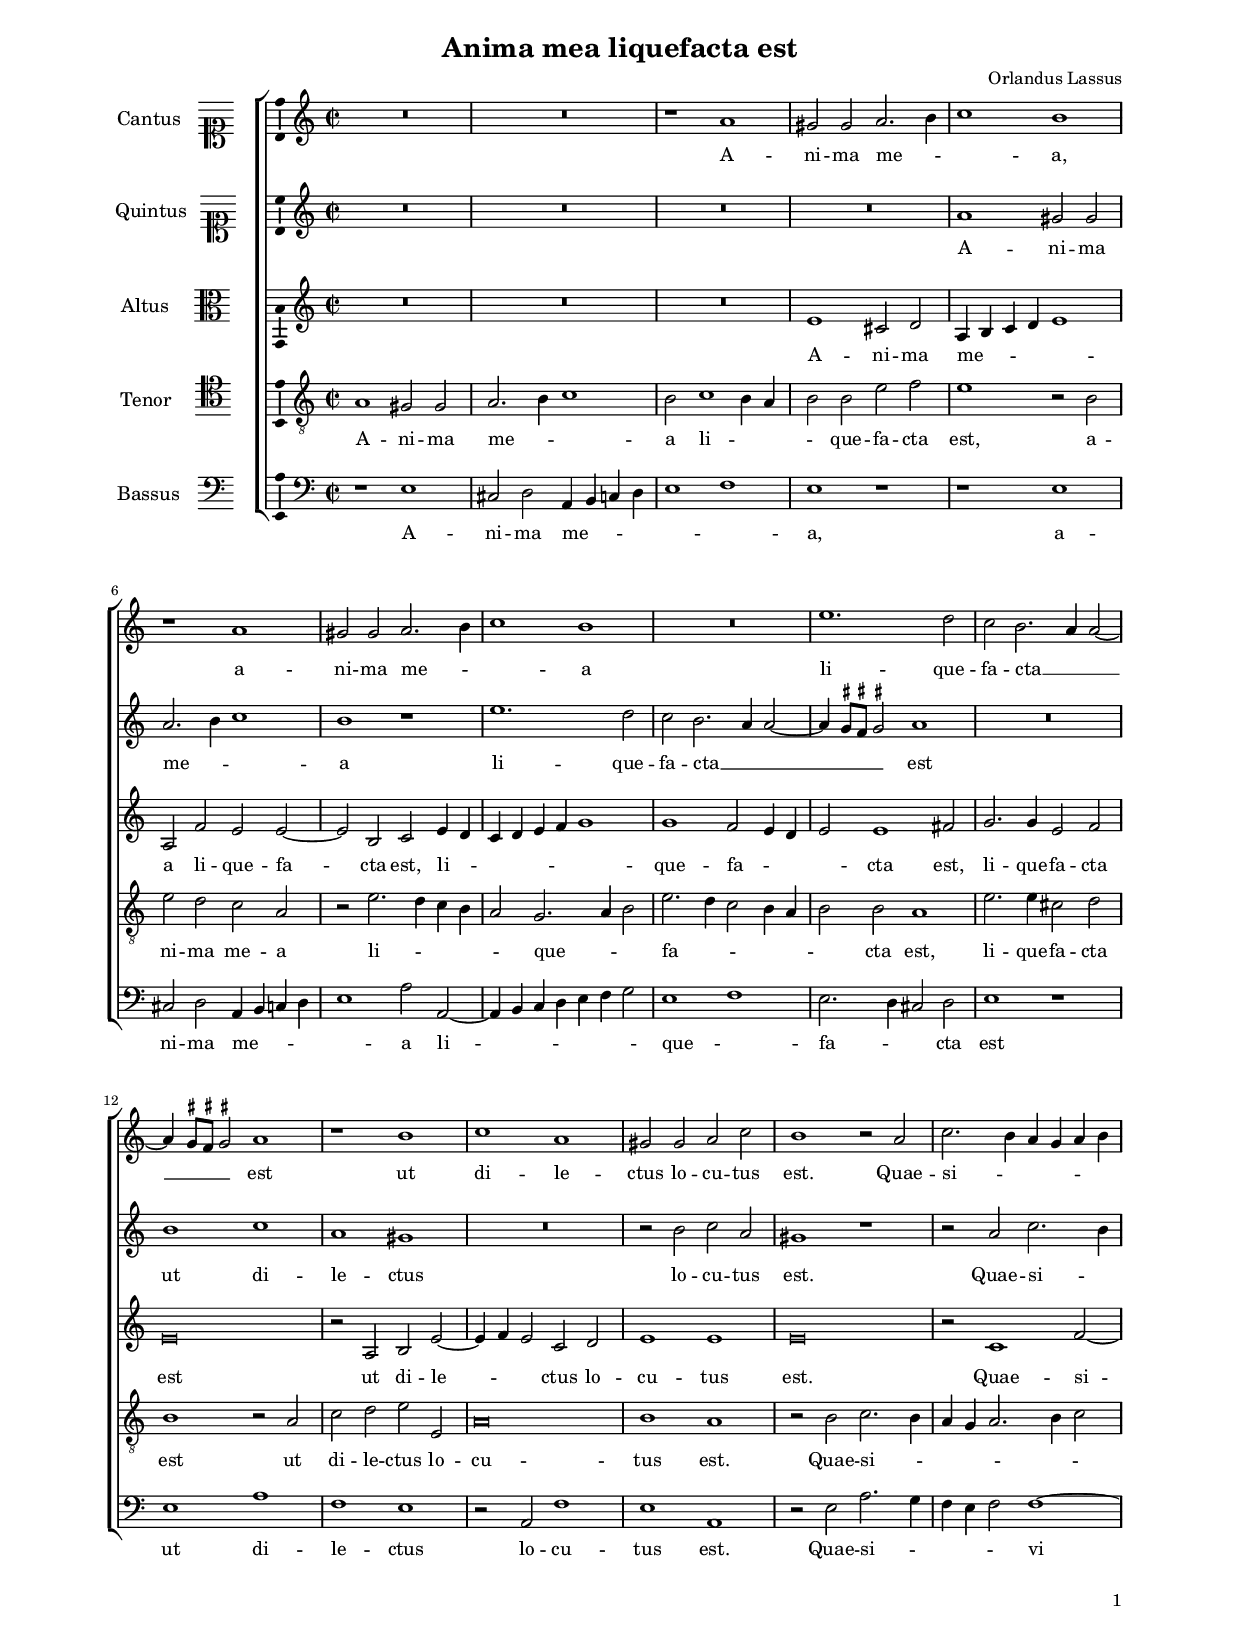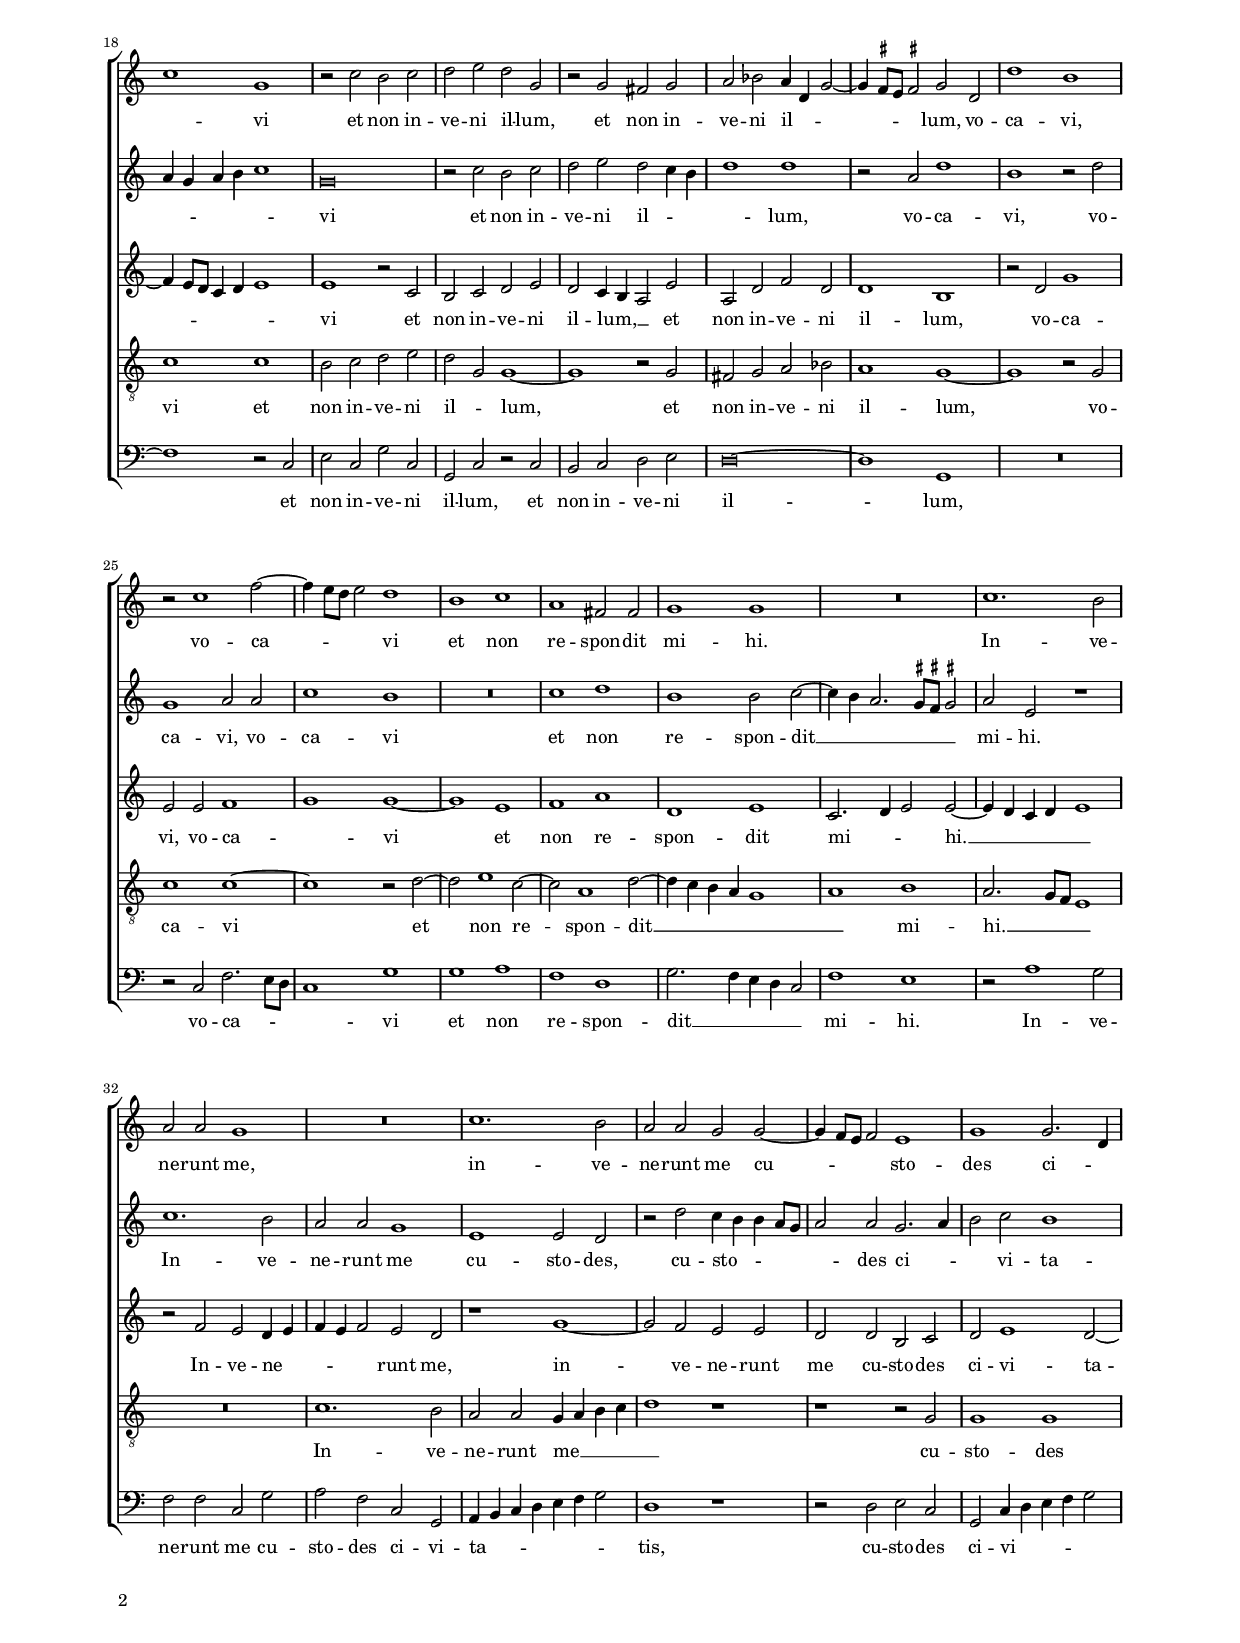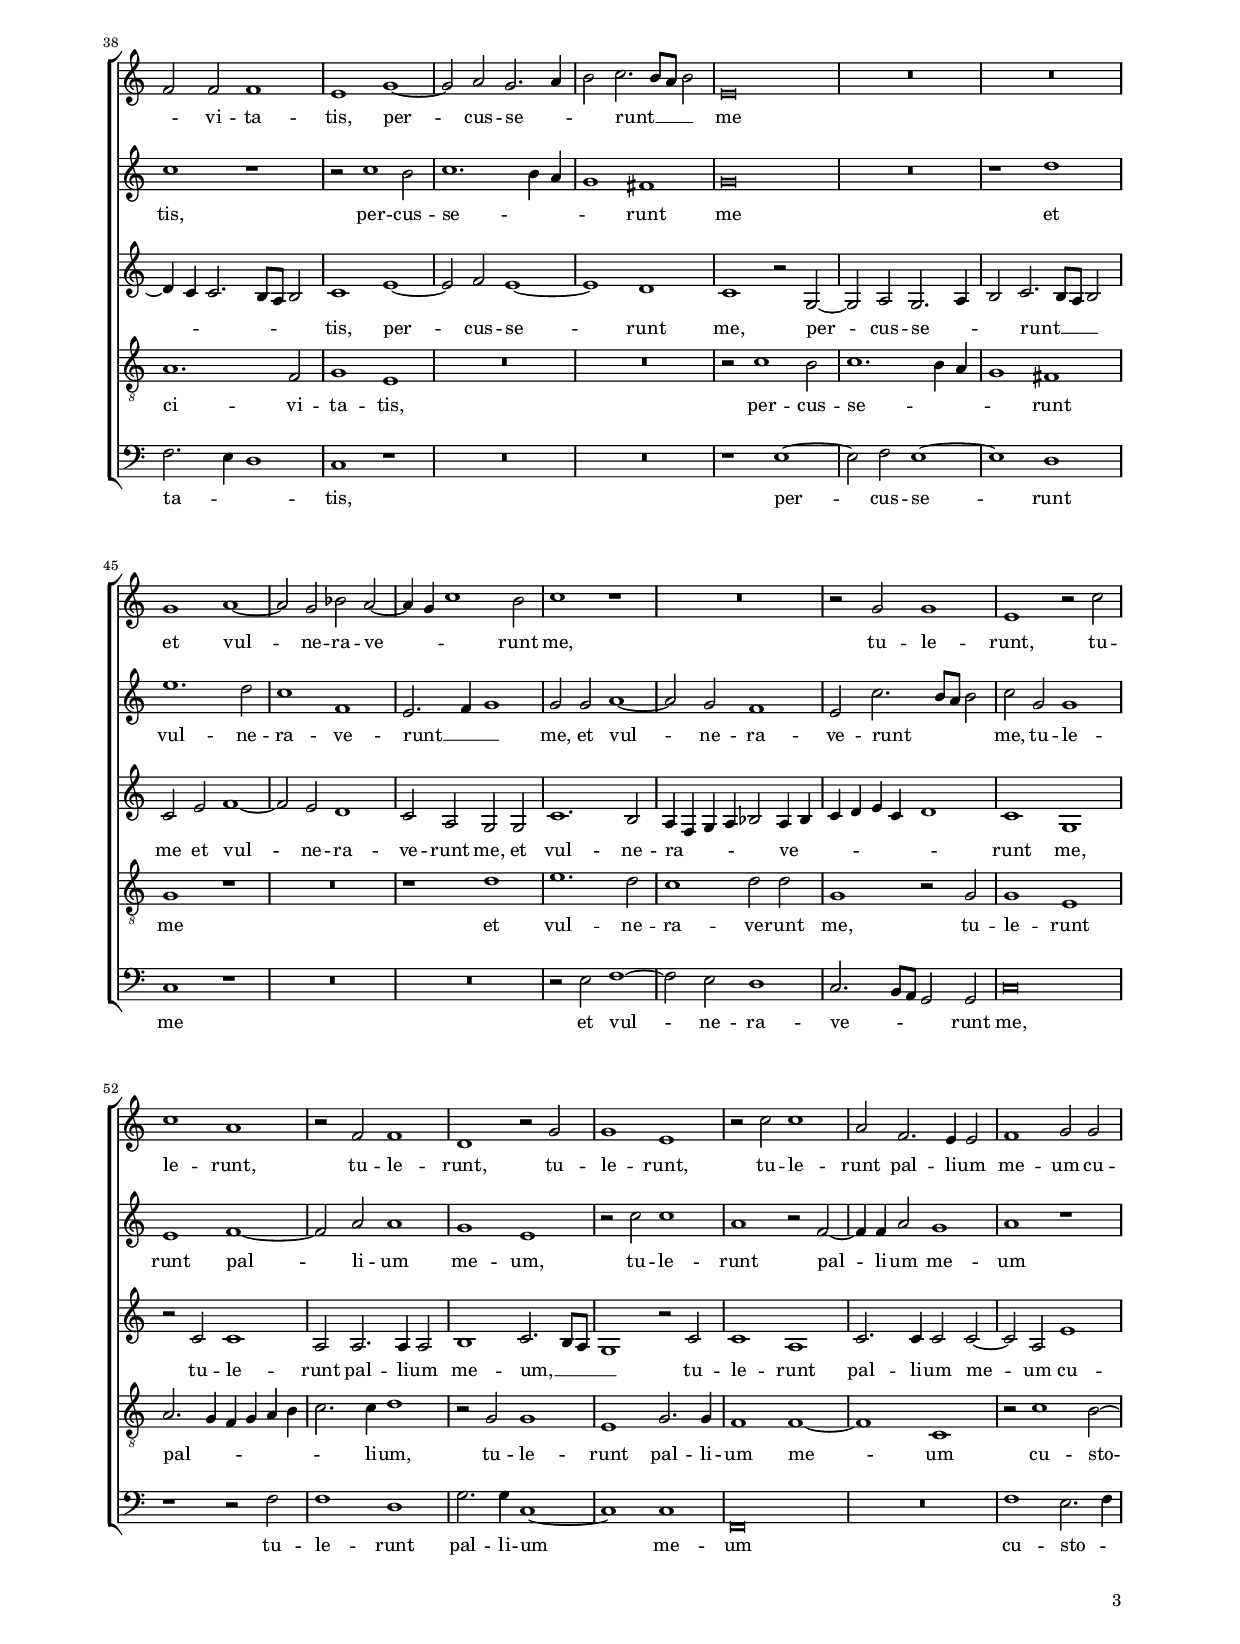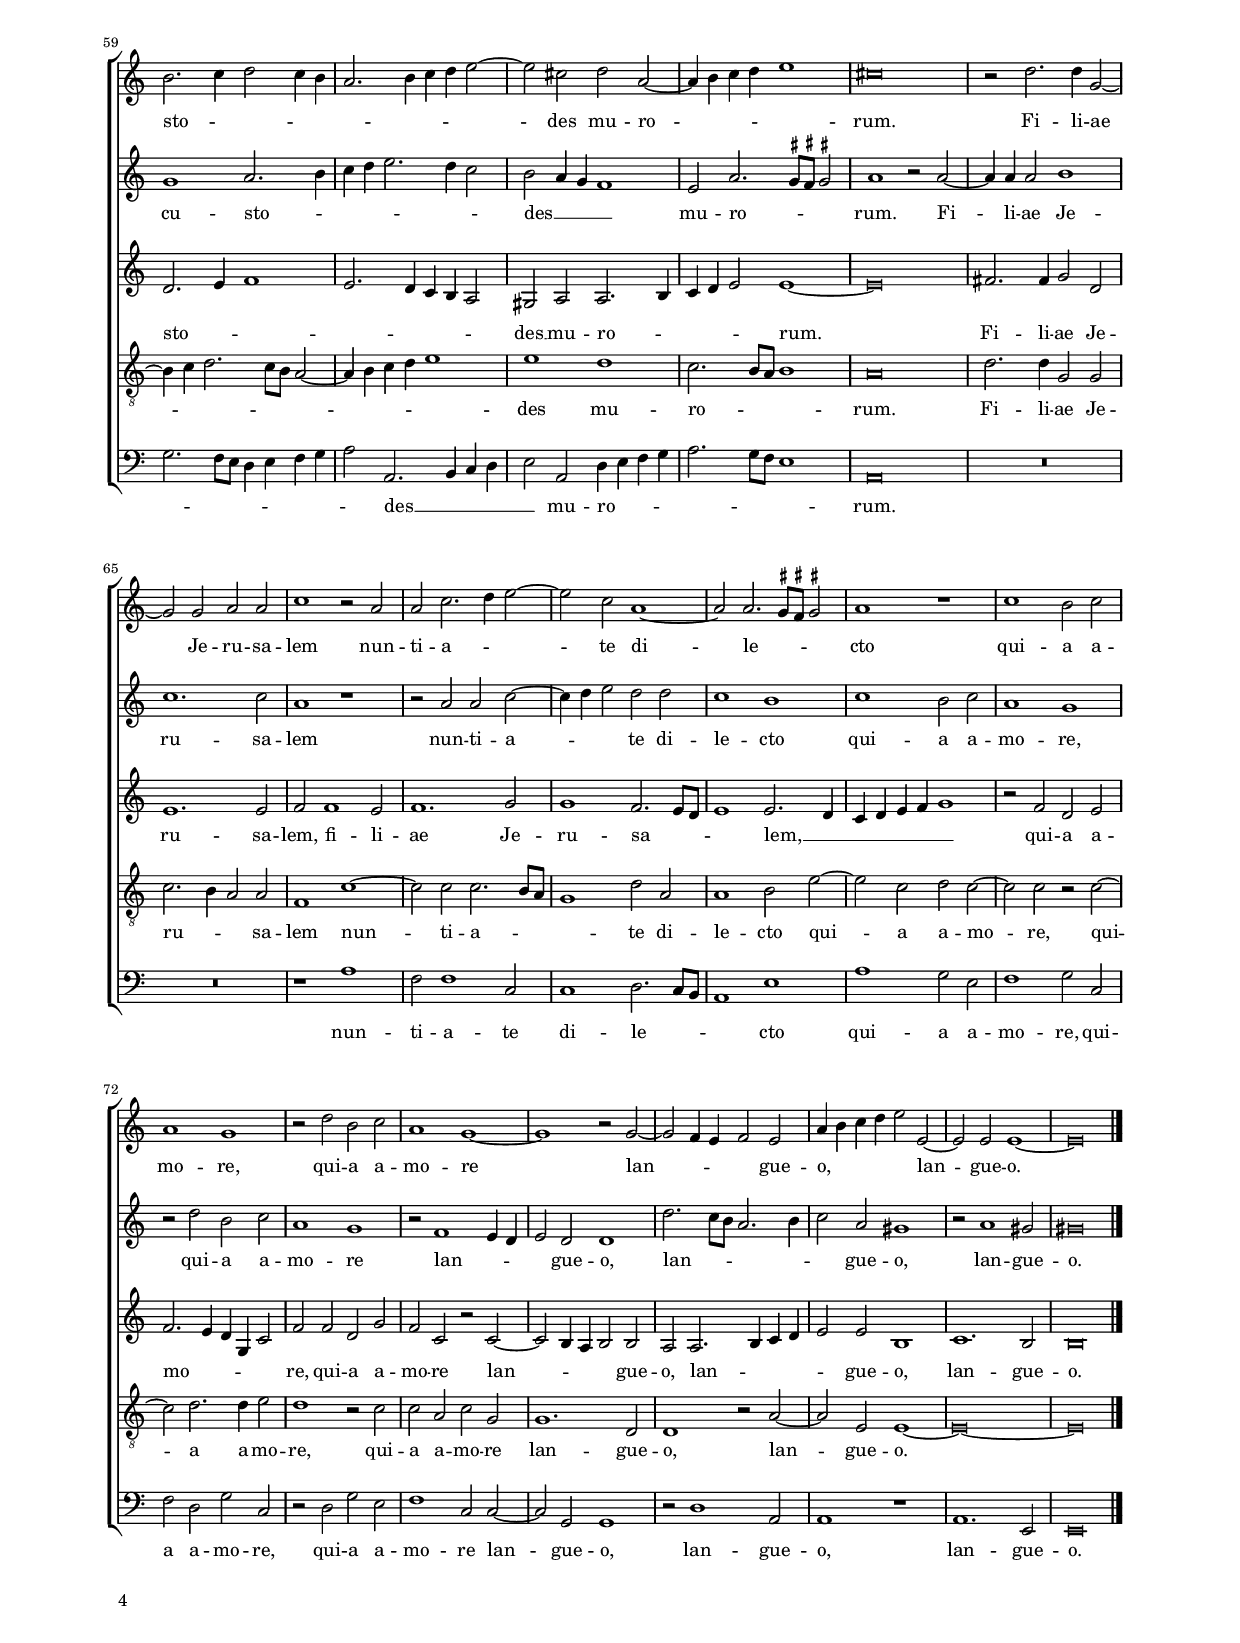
\header
{
  title="Anima mea liquefacta est"
  composer="Orlandus Lassus"
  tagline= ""
}

\version "2.20.0"
\include "deutsch.ly"
#(set-global-staff-size 15)
#(ly:set-option 'point-and-click #f)

	
\paper
	{
	top-margin = 1.8 \cm
	bottom-margin = 1.2 \cm
	left-margin = 2 \cm
	right-margin = 2 \cm
	ragged-bottom = ##f
	ragged-last-bottom = ##f
	print-page-number = ##f
    system-system-spacing = #'((basic-distance . 17) (minimum-distance . 14) (padding . 6) (strechability . 150))
	oddFooterMarkup=\markup   \fill-line { "" \fromproperty #'page:page-number-string }
    evenFooterMarkup=\markup  \fill-line { \fromproperty #'page:page-number-string "" }
    last-bottom-spacing = #'((basic-distance . 12) (minimum-distance . 7) (padding . 4))
%	systems-per-page = 3
%	min-systems-per-page = 3
	}

	
global = {
	\key c \major
	\time 2/2 \set Score.measureLength = #(ly:make-moment 2/1)
	\skip 1*2*79 \bar "|."
	}

	ficta = { \once \set suggestAccidentals = ##t }
	
	forget = #(define-music-function (music) (ly:music?) #{
		\accidentalStyle forget
		$music
		\accidentalStyle default
		#})
    
    m = \melisma
    me = \melismaEnd



incipitcantus = \markup { \score {
	{
	\set Staff.instrumentName = \markup { \fontsize #1 "Cantus" }
	\key c \major
	\clef soprano
	s4 \bar ""
	}
	\layout  {
	raggedright = ##t
	indent = 1.6 \cm
	line-width = 2.2\cm
	\context { \Staff \remove Time_signature_engraver }
	\override Staff.Clef.Y-extent = #'(0 . 0)
	}} \hspace #1 }
	

incipitquintus = \markup { \score {
	{
	\set Staff.instrumentName = \markup { \fontsize #1 "Quintus" }
	\key c \major
	\clef soprano
	s4 \bar ""
	}
	\layout  {
	raggedright = ##t
	indent = 1.6 \cm
	line-width = 2.2\cm
	\context { \Staff \remove Time_signature_engraver }
	\override Staff.Clef.Y-extent = #'(0 . 0)
	}} \hspace #1 }
      
      
incipitaltus = \markup { \score {
	{
	\set Staff.instrumentName = \markup { \fontsize #1 "Altus" }
	\key c \major
	\clef alto
	s4 \bar ""
	}
	\layout  {
	raggedright = ##t
	indent = 1.6 \cm
	line-width = 2.2\cm
	\context { \Staff \remove Time_signature_engraver }
	\override Staff.Clef.Y-extent = #'(0 . 0)
	}} \hspace #1 }


incipittenor = \markup { \score {
	{
	\set Staff.instrumentName = \markup { \fontsize #1 "Tenor" }
	\key c \major
	\clef tenor
	s4 \bar ""
	}
	\layout  {
	raggedright = ##t
	indent = 1.6 \cm
	line-width = 2.2\cm
	\context { \Staff \remove Time_signature_engraver }
	\override Staff.Clef.Y-extent = #'(0 . 0)
	}} \hspace #1 }
      
      
incipitbassus = \markup { \score {
	{
	\set Staff.instrumentName = \markup { \fontsize #1 "Bassus" }
	\key c \major
	\clef bass
	s4 \bar ""
	}
	\layout  {
	raggedright = ##t
	indent = 1.6 \cm
	line-width = 2.2\cm
	\context { \Staff \remove Time_signature_engraver }
	\override Staff.Clef.Y-extent = #'(0 . 0)
	}} \hspace #1 }


cantus =  \relative c''
	{
	R\breve
	R\breve
	r1 a
	gis2 gis a2. \m h4
%5
	c1 \me h |
	r1 a
	gis2 gis a2. \m h4
	c1 \me h
	R\breve
%10
	e1. d2 |
	c2 h2. \m a4 a2~ 
	a4 \ficta gis8 \ficta fis \ficta gis!2 \me a1
	r1 h
	c1 a
%15
	gis2 gis a c |
	h1 r2 a
	c2. \m h4 a g a h
	c1 \me g
	r2 c h c
%20
	d2 e d g, |
	r2 g fis g
	a2 b a4 \m d, g2~
	g4 \ficta fis8 e \ficta fis!2 \me g d
	d'1 h
%25
	r2 c1 f2~ |
	f4 \m e8 d e2 \me d1
	h1 c
	a1 fis2 fis
	g1 g
%30
	R\breve |
	c1. h2
	a2 a g1
	R\breve
	c1. h2
%35
	a2 a g g~ |
	g4 \m f8 e f2 \me e1
	g1 g2. \m d4
	f2 \me f f1
	e1 g~
%40
	g2 a g2. \m a4 |
	h2 \me c2. \m h8 a h2 \me 
	e,\breve
	R\breve
	R\breve
%45
	g1 a~ |
	a2 g b a~
	a4 \m g c1 \me h2
	c1 r
	R\breve
%50
	r2 g g1 |
	e1 r2 c'
	c1 a
	r2 f f1
	d1 r2 g
%55
	g1 e |
	r2 c' c1
	a2 f2. e4 e2
	f1 g2 g
	h2. \m c4 d2 c4 h
%60
	a2. h4 c d e2~ |
	e2 \me cis d a~
	a4 \m h c d e1 \me 
	cis\breve
	r2 d2. d4 g,2~
%65
	g2 g a a |
	c1 r2 a
	a2 c2. \m d4 e2~
	e2 \me c a1~
	a2 a2. \m \ficta gis8 \ficta fis \ficta gis!2 \me 
%70
	a1 r |
	c1 h2 c
	a1 g
	r2 d' h c
	a1 g~
%75
	g1 r2 g~ |
	g2 \m f4 e f2 \me e
	a4 \m h c d e2 \me e,~
	e2 e e1~
	e\breve
	}
	

quintus = \relative c''
	{
	R\breve
	R\breve
	R\breve
	R\breve
%5
	a1 gis2 gis |
	a2. \m h4 c1 \me 
	h1 r
	e1. d2
	c2 h2. \m a4 a2~
%10
	a4 \ficta gis8 \ficta fis \ficta gis!2 \me a1 |
	R\breve
	h1 c
	a1 gis
	R\breve
%15
	r2 h c a |
	gis1 r
	r2 a c2. \m h4
	a4 g a h c1 \me 
	g\breve
%20
	r2 c h c |
	d2 e d \m c4 h
	d1 \me d
	r2 a d1
	h1 r2 d
%25
	g,1 a2 a |
	c1 h
	R\breve
	c1 d
	h1 h2 c2~
%30
	c4 \m h a2. \ficta gis8 \ficta fis \ficta gis!2 \me |
	a2 e r1
	c'1. h2
	a2 a g1
	e1 e2 d
%35
	r2 d' c4 \m h h a8 g |
	a2 \me a g2. \m a4
	h2 \me c h1
	c1 r
	r2 c1 h2
%40
	c1. \m h4 a |
	g1 \me fis
	g\breve
	R\breve
	r1 d'
%45
	e1. d2 |
	c1 f,
	e2. \m f4 g1 \me 
	g2 g a1~
	a2 g f1
%50
	e2 c'2. \m h8 a h2 \me |
	c2 g g1
	e1 f~
	f2 a a1
	g1 e
%55
	r2 c' c1 |
	a1 r2 f~
	f4 f a2 g1
	a1 r
	g1 a2. \m h4
%60
	c4 d e2. d4 c2 \me |
	h2 \m a4 g f1 \me 
	e2 a2. \m \ficta gis8 \ficta fis \ficta gis!2 \me 
	a1 r2 a~
	a4 a a2 h1
%65
	c1. c2 |
	a1 r
	r2 a a c~
	c4 \m d e2 \me d d
	c1 h
%70
	c1 h2 c |
	a1 g
	r2 d' h c
	a1 g
	r2 f1 \m e4 d
%75
	e2 \me d d1 |
	d'2. \m c8 h a2. h4
	c2 \me a gis1
	r2 a1 gis2
	gis\breve
	}

altus = \relative c'
    {
	R\breve
	R\breve
	R\breve
	e1 cis2 d
%5
	a4 \m h c d e1 \me |
	a,2 f' e e~
	e2 h c e4 \m d
	c4 d e f g1 \me 
	g1 f2 \m e4 d
%10
	e2 \me e1 fis2 |
	g2. g4 e2 f
	e\breve
	r2 a, h e~
	e4 \m f e2 \me c d
%15
	e1 e |
	e\breve
	r2 c1 f2~
	f4 \m e8 d c4 d e1 \me 
	e1 r2 c
%20
	h2 c d e |
	d2 c4 \m h a2 \me e'
	a,2 d f d
	d1 h
	r2 d g1
%25
	e2 e f1 \m |
	g1 \me g~
	g1 e
	f1 a
	d,1 e
%30
	c2. \m d4 e2 \me e~ |
	e4 \m d c d e1 \me 
	r2 f e d4 \m e
	f4 e f2 \me e d
	r1 g~
%35
	g2 f e e |
	d2 d h c
	d2 e1 d2~
	d4 \m c c2. h8 a h2 \me 
	c1 e~
%40
	e2 f e1~ |
	e1 d
	c1 r2 g~
	g2 a g2. \m a4
	h2 \me c2. \m h8 a h2 \me 
%45
	c2 e f1~ |
	f2 e d1
	c2 a g g
	c1. h2
	a4 \m f g a b2 \me a4 \m b
%50
	c4 d e c d1 \me |
	c1 g
	r2 c c1
	a2 a2. a4 a2
	h1 c2. \m h8 a
%55
	g1 \me r2 c |
	c1 a
	c2. c4 c2 c~
	c2 a e'1
	d2. \m e4 f1
%60
	e2. d4 c h a2 \me |
	gis2 a a2. \m h4
	c4 d e2 \me e1~
	e\breve
	fis2. fis4 g2 d
%65
	e1. e2 |
	f2 f1 e2
	f1. g2
	g1 f2. \m e8 d
	e1 \me e2. \m d4
%70
	c4 d e f g1 \me |
	r2 f d e
	f2. \m e4 d4 g, c2 \me 
	f2 f d g
	f2 c r c~
%75
	c2 \m h4 a h2 \me h |
	a2 a2. \m h4 c d
	e2 \me e h1
	c1. h2
	h\breve |
	}


tenor = \relative c'
	{
	a1 gis2 gis
	a2. \m h4 c1 \me 
	h2 c1 \m h4 a
	h2 \me h e f
%5
	e1 r2 h |
	e2 d c a
	r2 e'2. \m d4 c h
	a2 \me g2. \m a4 h2 \me 
	e2. \m d4 c2 h4 a
%10
	h2 \me h a1 |
	e'2. e4 cis2 d
	h1 r2 a
	c2 d e e,
	a\breve
%15
	h1 a |
	r2 h c2. \m h4
	a4 g a2. h4 c2 \me 
	c1 c
	h2 c d e
%20
	d2 \m g, \me g1~ |
	g1 r2 g
	fis2 g a b
	a1 g~
	g1 r2 g
%25
	c1 c~ |
	c1 r2 d~
	d2 e1 c2~
	c2 a1 d2~
	d4 \m c h a g1
%30
	a1 \me h1 |
	a2. \m g8 f e1 \me 
	R\breve
	c'1. h2
	a2 a g4 \m a h c
%35
	d1 \me r |
	r1 r2 g,
	g1 g
	a1. f2
	g1 e
%40
	R\breve |
	R\breve
	r2 c'1 h2
	c1. \m h4 a
	g1 \me fis
%45
	g1 r |
	R\breve
	r1 d'
	e1. d2
	c1 d2 d
%50
	g,1 r2 g |
	g1 e
	a2. \m g4 f g a h
	c2. \me c4 d1
	r2 g, g1
%55
	e1 g2. g4 |
	f1 f~
	f1 c
	r2 c'1 h2~
	h4 \m c d2. c8 h a2~
%60
	a4 h c d e1 \me |
	e1 d
	c2. \m h8 a h1 \me 
	a\breve
	d2. d4 g,2 g
%65
	c2. \m h4 a2 \me a |
	f1 c'~
	c2 c c2. \m h8 a
	g1 \me d'2 a
	a1 h2 e~
%70
	e2 c d c~ |
	c2 c r c~
	c2 d2. d4 e2
	d1 r2 c
	c2 a c g
%75
	g1. d2 |
	d1 r2 a'~
	a2 e e1~
	e\breve~
	e\breve
	}


bassus = \relative c
	{
	r1 e
	cis2 d a4 \m h c d
	e1 f \me 
	e1 r
%5
	r1 e |
	cis2 d a4 \m h c d
	e1 \me a2 a,~
	a4 \m h c d e f g2 \me 
	e1 \m f \me 
%10
	e2. \m d4 cis2 \me d |
	e1 r
	e1 a
	f1 e
	r2 a, f'1
%15
	e1 a, |
	r2 e' a2. \m g4
	f4 e f2 \me f1~
	f1 r2 c
	e2 c g' c,
%20
	g2 c r c |
	h2 c d e
	d\breve~
	d1 g,
	R\breve
%25
	r2 c f2. \m e8 d |
	c1 \me g'
	g1 a
	f1 d
	g2. \m f4 e d c2 \me 
%30
	f1 e |
	r2 a1 g2
	f2 f c g'
	a2 f c g
	a4 \m h c d e f g2 \me 
%35
	d1 r |
	r2 d e c
	g2 c4 \m d e f g2 \me 
	f2. \m e4 d1 \me 
	c1 r
%40
	R\breve |
	R\breve
	r1 e~
	e2 f e1~
	e1 d
%45
	c1 r |
	R\breve
	R\breve
	r2 e f1~
	f2 e d1
%50
	c2. \m h8 a g2 \me g |
	c\breve
	r1 r2 f
	f1 d
	g2. g4 c,1~
%55
	c1 c |
	f,\breve
	R\breve
	f'1 e2. \m f4
	g2. f8 e d4 e f g
%60
	a2 \me a,2. \m h4 c d |
	e2 \me a, d4 \m e f g
	a2. g8 f e1 \me 
	a,\breve
	R\breve
%65
	R\breve |
	r1 a'
	f2 f1 c2
	c1 d2. \m c8 h
	a1 \me e'
%70
	a1 g2 e |
	f1 g2 c,
	f2 d g c,
	r2 d g e
	f1 c2 c~
%75
	c2 g g1 |
	r2 d'1 a2
	a1 r
	a1. e2
	e\breve
	}
	
lyricscantus = \lyricmode {
	A -- ni -- ma me -- a,
	a -- ni -- ma me -- a
	li -- que -- fa -- cta __ est
	ut di -- le -- ctus lo -- cu -- tus est.
	Quae -- si -- vi et non in -- ve -- ni il -- lum,
	et non in -- ve -- ni il -- lum,
	vo -- ca -- vi,
	vo -- ca -- vi et non re -- spon -- dit mi -- hi.
	In -- ve -- ne -- runt me,
	in -- ve -- ne -- runt me cu -- sto -- des ci -- vi -- ta -- tis,
	per -- cus -- se -- runt __ me et vul -- ne -- ra -- ve -- runt me,
	tu -- le -- runt,
	tu -- le -- runt,
	tu -- le -- runt,
	tu -- le -- runt,
	tu -- le -- runt pal -- li -- um me -- um cu -- sto -- des mu -- ro -- rum.
	Fi -- li -- ae Je -- ru -- sa -- lem nun -- ti -- a -- te di -- le -- cto
	qui -- a a -- mo -- re,
	qui -- a a -- mo -- re lan -- gue -- o,
	lan -- gue -- o.
	}

	
lyricsquintus = \lyricmode {
	A -- ni -- ma me -- a
	li -- que -- fa -- cta __ est
	ut di -- le -- ctus lo -- cu -- tus est.
	Quae -- si -- vi et non in -- ve -- ni il -- lum,
	vo -- ca -- vi,
	vo -- ca -- vi,
	vo -- ca -- vi et non re -- spon -- dit __ mi -- hi.
	In -- ve -- ne -- runt me cu -- sto -- des,
	cu -- sto -- des ci -- vi -- ta -- tis,
	per -- cus -- se -- runt me et vul -- ne -- ra -- ve -- runt __ me,
	et vul -- ne -- ra -- ve -- runt me,
	tu -- le -- runt pal -- li -- um me -- um,
	tu -- le -- runt pal -- li -- um me -- um cu -- sto -- des __ mu -- ro -- rum.
	Fi -- li -- ae Je -- ru -- sa -- lem nun -- ti -- a -- te di -- le -- cto
	qui -- a a -- mo -- re,
	qui -- a a -- mo -- re lan -- gue -- o,
	lan -- gue -- o,
	lan -- gue -- o.
	}
	
	
lyricsaltus = \lyricmode {
	A -- ni -- ma me -- a
	li -- que -- fa -- cta est,
	li -- que -- fa -- cta est,
	li -- que -- fa -- cta est
	ut di -- le -- ctus lo -- cu -- tus est.
	Quae -- si -- vi et non in -- ve -- ni il -- lum, __
	et non in -- ve -- ni il -- lum,
	vo -- ca -- vi,
	vo -- ca -- vi et non re -- spon -- dit mi -- hi. __
	In -- ve -- ne -- runt me,
	in -- ve -- ne -- runt me cu -- sto -- des ci -- vi -- ta -- tis,
	per -- cus -- se -- runt me,
	per -- cus -- se -- runt __ me et vul -- ne -- ra -- ve -- runt me,
	et vul -- ne -- ra -- ve -- runt me,
	tu -- le -- runt pal -- li -- um me -- um, __
	tu -- le -- runt pal -- li -- um me -- um cu -- sto -- des __ mu -- ro -- rum.
	Fi -- li -- ae Je -- ru -- sa -- lem,
	fi -- li -- ae Je -- ru -- sa -- lem, __
	qui -- a a -- mo -- re,
	qui -- a a -- mo -- re lan -- gue -- o,
	lan -- gue -- o,
	lan -- gue -- o.
	}
	

lyricstenor = \lyricmode {
	A -- ni -- ma me -- a li -- que -- fa -- cta est,
	a -- ni -- ma me -- a li -- que -- fa -- cta est,
	li -- que -- fa -- cta est
	ut di -- le -- ctus lo -- cu -- tus est.
	Quae -- si -- vi et non in -- ve -- ni il -- lum,
	et non in -- ve -- ni il -- lum,
	vo -- ca -- vi et non re -- spon -- dit __ mi -- hi. __
	In -- ve -- ne -- runt me __ cu -- sto -- des ci -- vi -- ta -- tis,
	per -- cus -- se -- runt me et vul -- ne -- ra -- ve -- runt me,
	tu -- le -- runt pal -- li -- um,
	tu -- le -- runt pal -- li -- um me -- um cu -- sto -- des mu -- ro -- rum.
	Fi -- li -- ae Je -- ru -- sa -- lem nun -- ti -- a -- te di -- le -- cto
	qui -- a a -- mo -- re,
	qui -- a a -- mo -- re,
	qui -- a a -- mo -- re lan -- gue -- o,
	lan -- gue -- o.
	}
	
	
lyricsbassus = \lyricmode {
	A -- ni -- ma me -- a,
	a -- ni -- ma me -- a li -- que -- fa -- cta est
	ut di -- le -- ctus lo -- cu -- tus est.
	Quae -- si -- vi et non in -- ve -- ni il -- lum,
	et non in -- ve -- ni il -- lum,
	vo -- ca -- vi et non re -- spon -- dit __ mi -- hi.
	In -- ve -- ne -- runt me cu -- sto -- des ci -- vi -- ta -- tis,
	cu -- sto -- des ci -- vi -- ta -- tis,
	per -- cus -- se -- runt me et vul -- ne -- ra -- ve -- runt me,
	tu -- le -- runt pal -- li -- um me -- um cu -- sto -- des __ mu -- ro -- rum.
	nun -- ti -- a -- te di -- le -- cto
	qui -- a a -- mo -- re,
	qui -- a a -- mo -- re,
	qui -- a a -- mo -- re lan -- gue -- o,
	lan -- gue -- o,
	lan -- gue -- o.
	}
	

\score
{  
	\new ChoirStaff \with { \override StaffGrouper.staff-staff-spacing.basic-distance = #12 }
	<<
	
	\new Staff << \global
	\new Voice="v1" {
		\set Staff.instrumentName=\incipitcantus
		\set Staff.midiInstrument = "reed organ"
		\clef violin
		\cantus }
	\new Lyrics \lyricsto "v1" {\lyricscantus }
	>>
	
	
	\new Staff << \global
	\new Voice="v5" {
		\set Staff.instrumentName=\incipitquintus
		\set Staff.midiInstrument = "reed organ"
		\clef violin 
		\quintus}
	\new Lyrics \lyricsto "v5" {\lyricsquintus }
	>>

	
	\new Staff << \global
	\new Voice="v2" {
		\set Staff.instrumentName=\incipitaltus
		\set Staff.midiInstrument = "reed organ"
		\clef violin 
		\altus}
	\new Lyrics \lyricsto "v2" {\lyricsaltus }
	>>

	
	\new Staff << \global
	\new Voice="v3" {
		\set Staff.instrumentName=\incipittenor
		\set Staff.midiInstrument = "reed organ"
		\clef "G_8"
		\tenor }
	\new Lyrics \lyricsto "v3" {\lyricstenor }
	>>

	
	\new Staff << \global
	\new Voice="v4" {
		\set Staff.instrumentName=\incipitbassus
		\set Staff.midiInstrument = "reed organ"
		\clef bass 
		\bassus }
	\new Lyrics \lyricsto "v4" {\lyricsbassus}
	>>
	
	>>
		
	\layout
	{
	indent = 2.5 \cm
	\context { \Lyrics \override VerticalAxisGroup.nonstaff-relatedstaff-spacing.padding = #1.4 }
	\context { \Staff \override TimeSignature.break-visibility = #end-of-line-invisible }
%	\context { \Staff \override InstrumentName.X-offset = #'-25 }
    \context { \Staff \consists "Ambitus_engraver" }
	\context { \Score \override BarNumber.padding = #2 }
	\context { \Voice \override NoteHead.style = #'baroque }
	}
	
\midi
	{
    \tempo 2 = 90
	}
	
}


% EOF